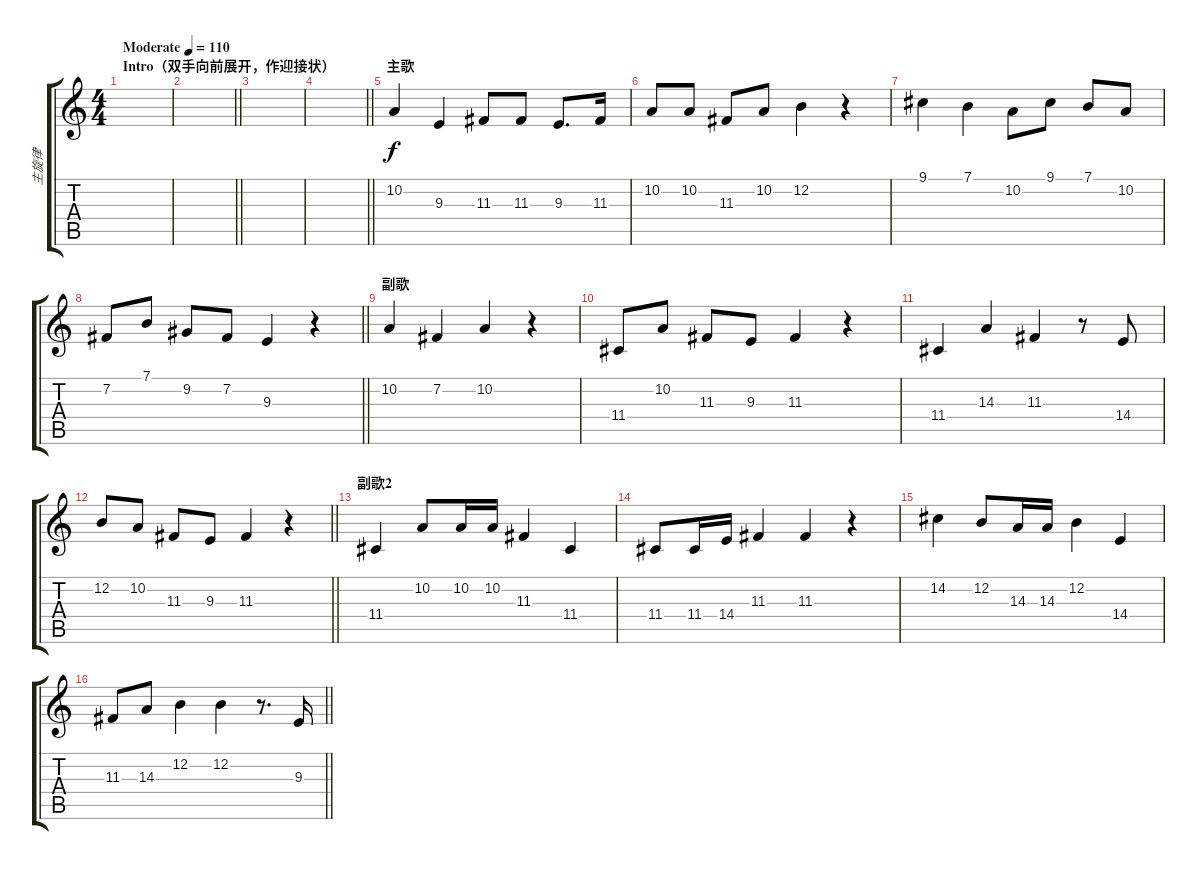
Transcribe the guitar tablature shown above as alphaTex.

\track ("主旋律" "主旋律") {instrument whistle}
\staff {score tabs}
\tuning (E4 B3 G3 D3 A2 E2) {hide}
\ts (4 4)
\section ("" "Intro（双手向前展开，作迎接状）")
\tempo (110 "Moderate")
\clef g2
\ks c
|
\barLineRight lightlight
|
\section ("" "")
|
\barLineRight lightlight
|
\section ("" "主歌")
10.2.4 9.3.4 11.3.8 11.3.8 9.3.8{d} 11.3.16 |
10.2.8 10.2.8 11.3.8 10.2.8 12.2.4 r.4 |
9.1.4 7.1.4 10.2.8 9.1.8 7.1.8 10.2.8 |
\barLineRight lightlight
7.2.8 7.1.8 9.2.8 7.2.8 9.3.4 r.4 |
\section ("" "副歌")
10.2.4 7.2.4 10.2.4 r.4 |
11.4.8 10.2.8 11.3.8 9.3.8 11.3.4 r.4 |
11.4.4 14.3.4 11.3.4 r.8 14.4.8 |
\barLineRight lightlight
12.2.8 10.2.8 11.3.8 9.3.8 11.3.4 r.4 |
\section ("" "副歌2")
11.4.4 10.2.8 10.2.16 10.2.16 11.3.4 11.4.4 |
11.4.8 11.4.16 14.4.16 11.3.4 11.3.4 r.4 |
14.2.4 12.2.8 14.3.16 14.3.16 12.2.4 14.4.4 |
\barLineRight lightlight
11.3.8 14.3.8 12.2.4 12.2.4 r.8{d} 9.3.16
